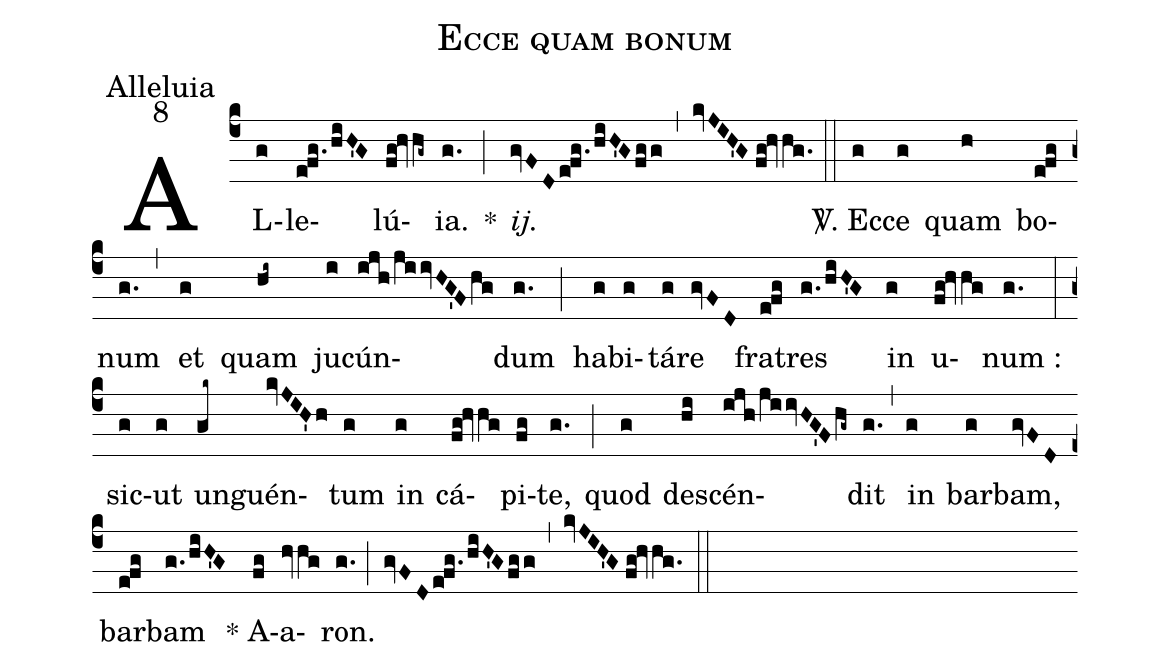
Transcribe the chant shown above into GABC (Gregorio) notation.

name:Ecce quam bonum;
office-part:Alleluia;
mode:8;
%%
(c4) AL(g)le(efg.hiH'G)lú(fg!hvhg~){ia}.(g.) *(;) <i>ij.</i>(gvFDefg.hiH'Gfgg) (,) (kvJIH'G//fg!hvhg.) (::) <sp>V/</sp>. Ec(g)ce(g) quam(h) bo(efg)num(g.) (,) et(g) quam(hi~) ju(i)cún(ijh/jiivHG'Fhg)dum(g.) (;) ha(g)bi(g)tá(g)re(gvFD) fra(efg)tres(g./hiH'G) in(g) u(fg!hvhg)num :(g.) (:) sic(g)ut(g) un(gk~)guén(kvJIH'h)tum(g) in(g) cá(fg!hvhg)pi(fg)te,(g.) (;) quod(g) de(hi)scén(ijh/jiivHG'Fhg~)dit(g.) (,) in(g) bar(g)bam,(gvFD) bar(efg)bam(g./hiH'G) () * A(fg)a(hvhg)ron.(g.) (;) (gvFDefg.hiH'Gfgg) (,) (kvJIH'G//fg!hvhg.) (::)
